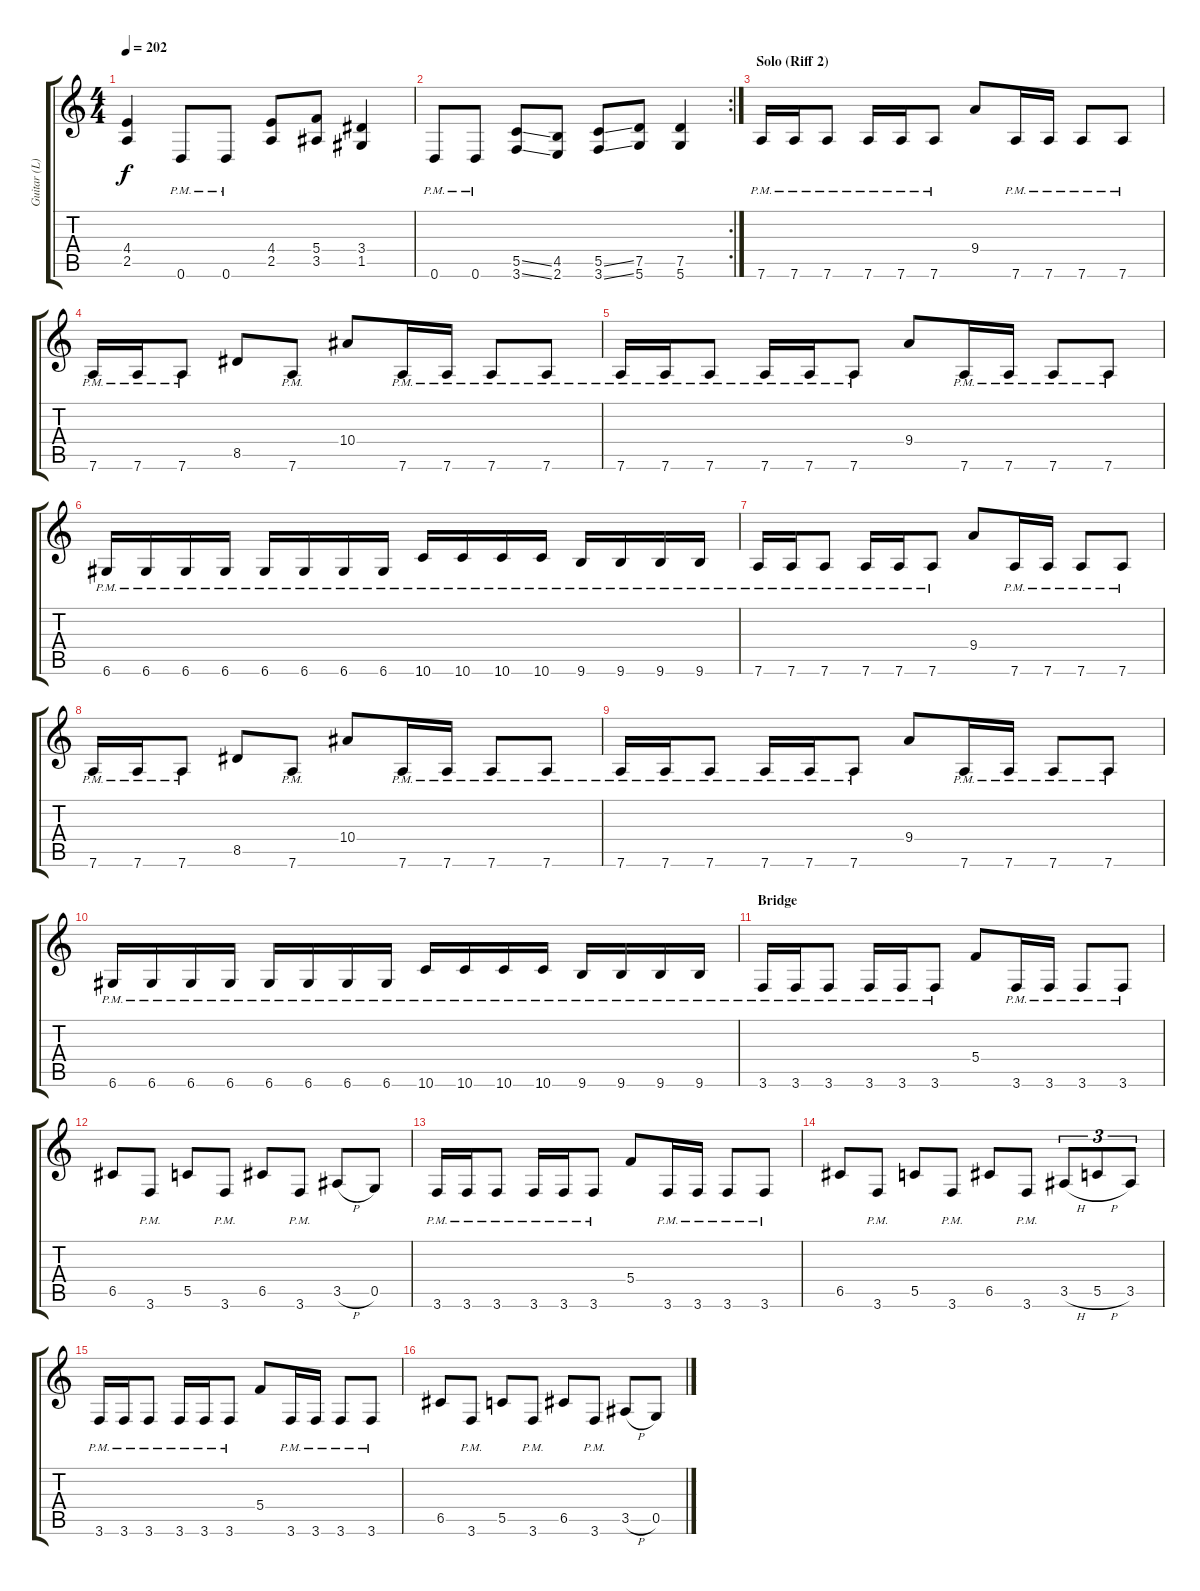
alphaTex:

\track ("Guitar (L)" "Guitar (L)") {instrument distortionguitar}
\staff {score tabs}
\tuning (D4 A3 F3 C3 G2 D2) {hide}
\ts (4 4)
\tempo 202
\clef g2
\ks c
(4.4 2.5).4{dy f} 0.6{pm}.8 0.6{pm}.8 (4.4 2.5).8 (5.4 3.5).8 (3.4 1.5).4 |
\rc 2
0.6{pm}.8 0.6{pm}.8 (5.5{ss} 3.6{ss}).8 (4.5 2.6).8 (5.5{ss} 3.6{ss}).8 (7.5 5.6).8 (7.5 5.6).4 |
\section ("" "Solo (Riff 2)")
7.6{pm}.16 7.6{pm}.16 7.6{pm}.8 7.6{pm}.16 7.6{pm}.16 7.6{pm}.8 9.4.8 7.6{pm}.16 7.6{pm}.16 7.6{pm}.8 7.6{pm}.8 |
7.6{pm}.16 7.6{pm}.16 7.6{pm}.8 8.5.8 7.6{pm}.8 10.4.8 7.6{pm}.16 7.6{pm}.16 7.6{pm}.8 7.6{pm}.8 |
7.6{pm}.16 7.6{pm}.16 7.6{pm}.8 7.6{pm}.16 7.6{pm}.16 7.6{pm}.8 9.4.8 7.6{pm}.16 7.6{pm}.16 7.6{pm}.8 7.6{pm}.8 |
6.6{pm}.16 6.6{pm}.16 6.6{pm}.16 6.6{pm}.16 6.6{pm}.16 6.6{pm}.16 6.6{pm}.16 6.6{pm}.16 10.6{pm}.16 10.6{pm}.16 10.6{pm}.16 10.6{pm}.16 9.6{pm}.16 9.6{pm}.16 9.6{pm}.16 9.6{pm}.16 |
7.6{pm}.16 7.6{pm}.16 7.6{pm}.8 7.6{pm}.16 7.6{pm}.16 7.6{pm}.8 9.4.8 7.6{pm}.16 7.6{pm}.16 7.6{pm}.8 7.6{pm}.8 |
7.6{pm}.16 7.6{pm}.16 7.6{pm}.8 8.5.8 7.6{pm}.8 10.4.8 7.6{pm}.16 7.6{pm}.16 7.6{pm}.8 7.6{pm}.8 |
7.6{pm}.16 7.6{pm}.16 7.6{pm}.8 7.6{pm}.16 7.6{pm}.16 7.6{pm}.8 9.4.8 7.6{pm}.16 7.6{pm}.16 7.6{pm}.8 7.6{pm}.8 |
6.6{pm}.16 6.6{pm}.16 6.6{pm}.16 6.6{pm}.16 6.6{pm}.16 6.6{pm}.16 6.6{pm}.16 6.6{pm}.16 10.6{pm}.16 10.6{pm}.16 10.6{pm}.16 10.6{pm}.16 9.6{pm}.16 9.6{pm}.16 9.6{pm}.16 9.6{pm}.16 |
\section ("" "Bridge")
3.6{pm}.16 3.6{pm}.16 3.6{pm}.8 3.6{pm}.16 3.6{pm}.16 3.6{pm}.8 5.4.8 3.6{pm}.16 3.6{pm}.16 3.6{pm}.8 3.6{pm}.8 |
6.5.8 3.6{pm}.8 5.5.8 3.6{pm}.8 6.5.8 3.6{pm}.8 3.5{h}.8 0.5.8 |
3.6{pm}.16 3.6{pm}.16 3.6{pm}.8 3.6{pm}.16 3.6{pm}.16 3.6{pm}.8 5.4.8 3.6{pm}.16 3.6{pm}.16 3.6{pm}.8 3.6{pm}.8 |
6.5.8 3.6{pm}.8 5.5.8 3.6{pm}.8 6.5.8 3.6{pm}.8 3.5{h}.8{tu (3 2)} 5.5{h}.8{tu (3 2)} 3.5.8{tu (3 2)} |
3.6{pm}.16 3.6{pm}.16 3.6{pm}.8 3.6{pm}.16 3.6{pm}.16 3.6{pm}.8 5.4.8 3.6{pm}.16 3.6{pm}.16 3.6{pm}.8 3.6{pm}.8 |
6.5.8 3.6{pm}.8 5.5.8 3.6{pm}.8 6.5.8 3.6{pm}.8 3.5{h}.8 0.5.8
